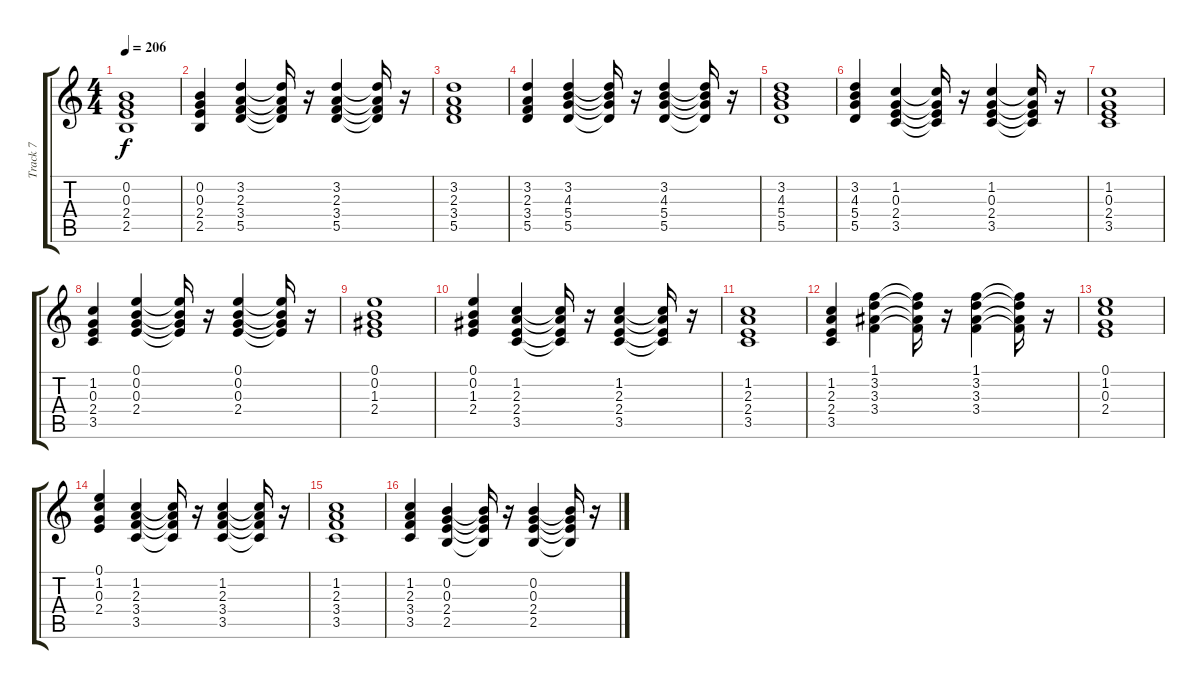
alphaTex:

\track ("Track 7" "Track 7") {instrument acousticguitarnylon}
\staff {score tabs}
\tuning (E4 B3 G3 D3 A2 E2) {hide}
\ts (4 4)
\tempo 206
\clef g2
\ks c
(0.2 0.3 2.4 2.5).1{dy f} |
(0.2 0.3 2.4 2.5).4 (3.2 2.3 3.4 5.5).4 (3.2{t} 2.3{t} 3.4{t} 5.5{t}).16 r.16 (3.2 2.3 3.4 5.5).4 (3.2{t} 2.3{t} 3.4{t} 5.5{t}).16 r.16 |
(3.2 2.3 3.4 5.5).1 |
(3.2 2.3 3.4 5.5).4 (3.2 4.3 5.4 5.5).4 (3.2{t} 4.3{t} 5.4{t} 5.5{t}).16 r.16 (3.2 4.3 5.4 5.5).4 (3.2{t} 4.3{t} 5.4{t} 5.5{t}).16 r.16 |
(3.2 4.3 5.4 5.5).1 |
(3.2 4.3 5.4 5.5).4 (1.2 0.3 2.4 3.5).4 (1.2{t} 0.3{t} 2.4{t} 3.5{t}).16 r.16 (1.2 0.3 2.4 3.5).4 (1.2{t} 0.3{t} 2.4{t} 3.5{t}).16 r.16 |
(1.2 0.3 2.4 3.5).1 |
(1.2 0.3 2.4 3.5).4 (0.1 0.2 0.3 2.4).4 (0.1{t} 0.2{t} 0.3{t} 2.4{t}).16 r.16 (0.1 0.2 0.3 2.4).4 (0.1{t} 0.2{t} 0.3{t} 2.4{t}).16 r.16 |
(0.1 0.2 1.3 2.4).1 |
(0.1 0.2 1.3 2.4).4 (1.2 2.3 2.4 3.5).4 (1.2{t} 2.3{t} 2.4{t} 3.5{t}).16 r.16 (1.2 2.3 2.4 3.5).4 (1.2{t} 2.3{t} 2.4{t} 3.5{t}).16 r.16 |
(1.2 2.3 2.4 3.5).1 |
(1.2 2.3 2.4 3.5).4 (1.1 3.2 3.3 3.4).4 (1.1{t} 3.2{t} 3.3{t} 3.4{t}).16 r.16 (1.1 3.2 3.3 3.4).4 (1.1{t} 3.2{t} 3.3{t} 3.4{t}).16 r.16 |
(0.1 1.2 0.3 2.4).1 |
(0.1 1.2 0.3 2.4).4 (1.2 2.3 3.4 3.5).4 (1.2{t} 2.3{t} 3.4{t} 3.5{t}).16 r.16 (1.2 2.3 3.4 3.5).4 (1.2{t} 2.3{t} 3.4{t} 3.5{t}).16 r.16 |
(1.2 2.3 3.4 3.5).1 |
(1.2 2.3 3.4 3.5).4 (0.2 0.3 2.4 2.5).4 (0.2{t} 0.3{t} 2.4{t} 2.5{t}).16 r.16 (0.2 0.3 2.4 2.5).4 (0.2{t} 0.3{t} 2.4{t} 2.5{t}).16 r.16
